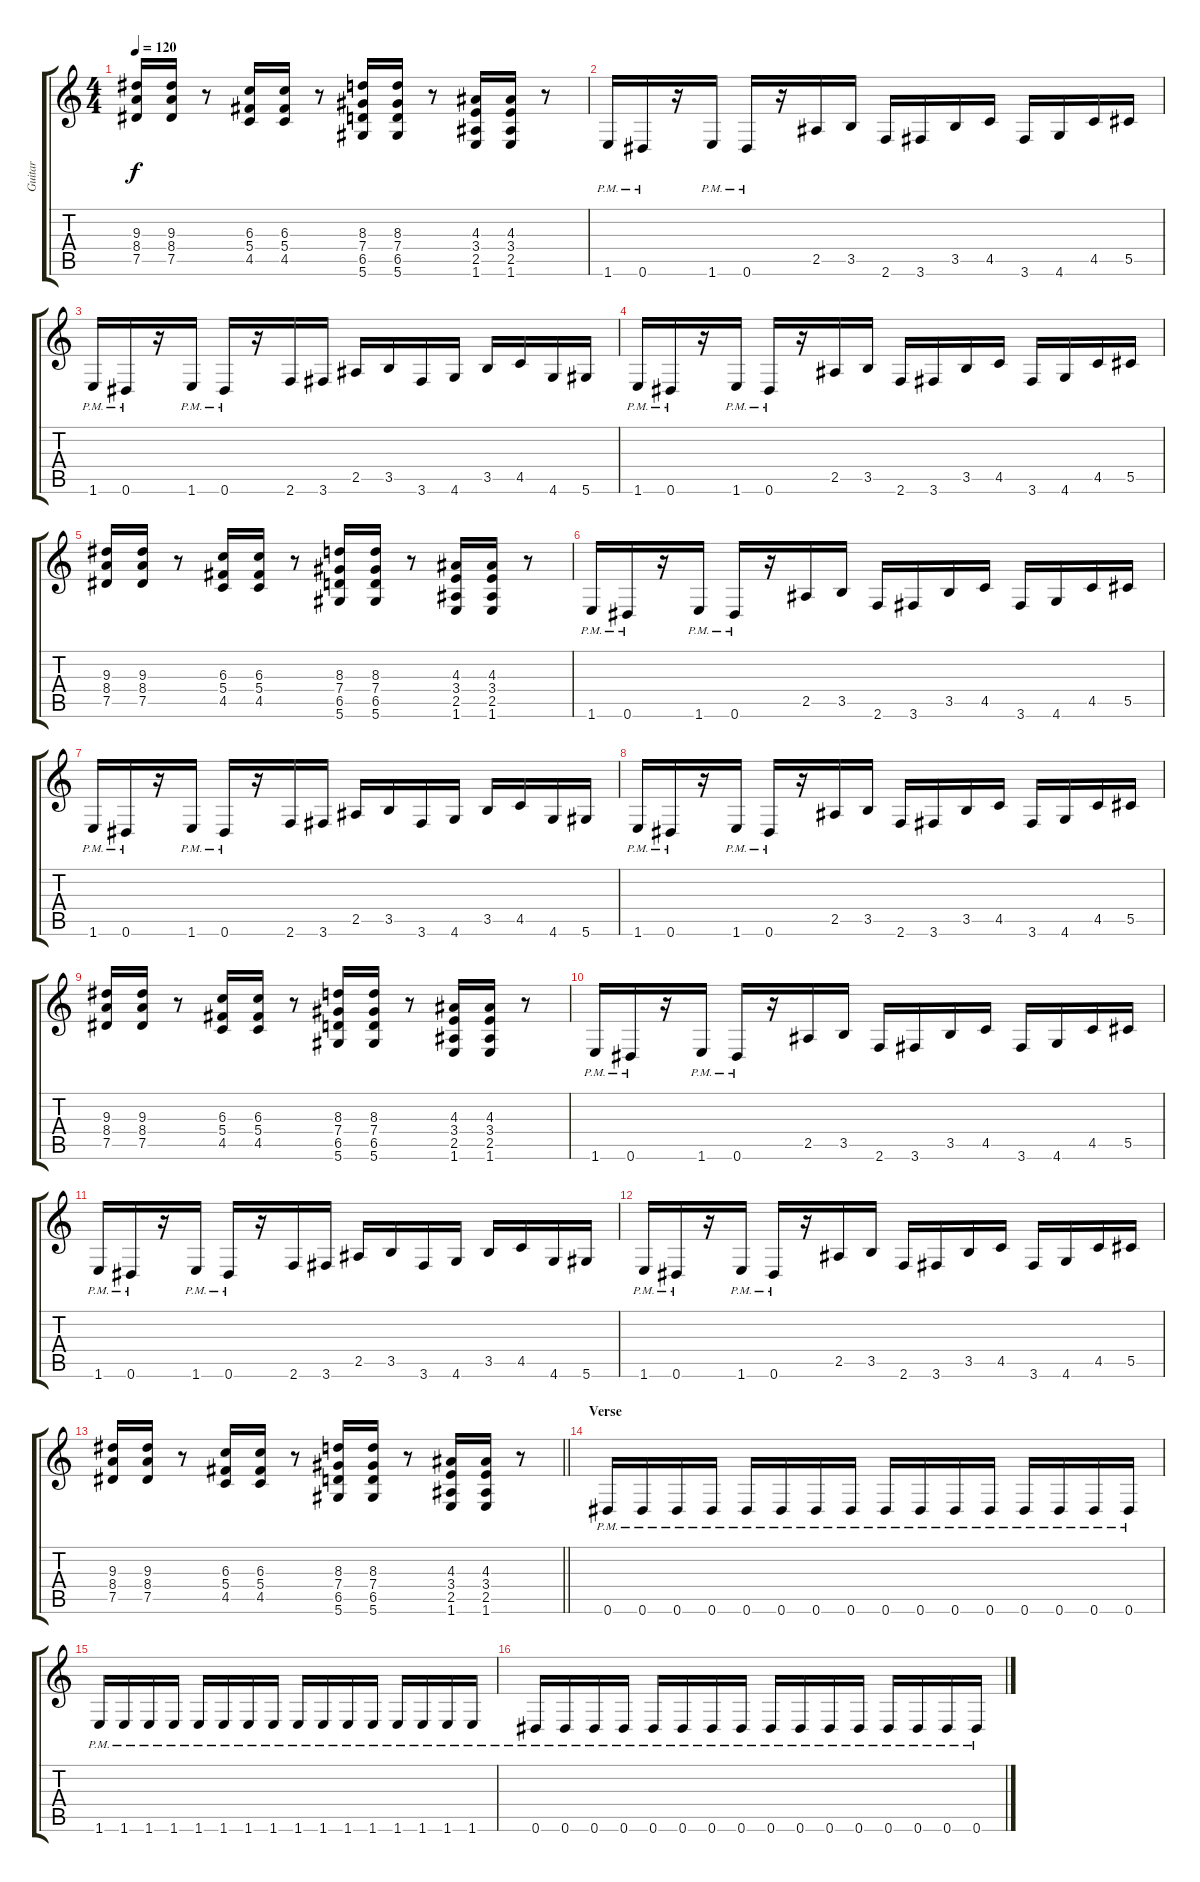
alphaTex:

\track ("Guitar" "Guitar") {instrument distortionguitar}
\staff {score tabs}
\tuning (Eb4 Bb3 Gb3 Db3 Ab2 Eb2) {hide}
\ts (4 4)
\tempo 120
\clef g2
\ks c
(9.3 8.4 7.5).16{dy f} (9.3 8.4 7.5).16 r.8 (6.3 5.4 4.5).16 (6.3 5.4 4.5).16 r.8 (8.3 7.4 6.5 5.6).16 (8.3 7.4 6.5 5.6).16 r.8 (4.3 3.4 2.5 1.6).16 (4.3 3.4 2.5 1.6).16 r.8 |
1.6{pm}.16 0.6{pm}.16 r.16 1.6{pm}.16 0.6{pm}.16 r.16 2.5.16 3.5.16 2.6.16 3.6.16 3.5.16 4.5.16 3.6.16 4.6.16 4.5.16 5.5.16 |
1.6{pm}.16 0.6{pm}.16 r.16 1.6{pm}.16 0.6{pm}.16 r.16 2.6.16 3.6.16 2.5.16 3.5.16 3.6.16 4.6.16 3.5.16 4.5.16 4.6.16 5.6.16 |
1.6{pm}.16 0.6{pm}.16 r.16 1.6{pm}.16 0.6{pm}.16 r.16 2.5.16 3.5.16 2.6.16 3.6.16 3.5.16 4.5.16 3.6.16 4.6.16 4.5.16 5.5.16 |
(9.3 8.4 7.5).16 (9.3 8.4 7.5).16 r.8 (6.3 5.4 4.5).16 (6.3 5.4 4.5).16 r.8 (8.3 7.4 6.5 5.6).16 (8.3 7.4 6.5 5.6).16 r.8 (4.3 3.4 2.5 1.6).16 (4.3 3.4 2.5 1.6).16 r.8 |
1.6{pm}.16 0.6{pm}.16 r.16 1.6{pm}.16 0.6{pm}.16 r.16 2.5.16 3.5.16 2.6.16 3.6.16 3.5.16 4.5.16 3.6.16 4.6.16 4.5.16 5.5.16 |
1.6{pm}.16 0.6{pm}.16 r.16 1.6{pm}.16 0.6{pm}.16 r.16 2.6.16 3.6.16 2.5.16 3.5.16 3.6.16 4.6.16 3.5.16 4.5.16 4.6.16 5.6.16 |
1.6{pm}.16 0.6{pm}.16 r.16 1.6{pm}.16 0.6{pm}.16 r.16 2.5.16 3.5.16 2.6.16 3.6.16 3.5.16 4.5.16 3.6.16 4.6.16 4.5.16 5.5.16 |
(9.3 8.4 7.5).16 (9.3 8.4 7.5).16 r.8 (6.3 5.4 4.5).16 (6.3 5.4 4.5).16 r.8 (8.3 7.4 6.5 5.6).16 (8.3 7.4 6.5 5.6).16 r.8 (4.3 3.4 2.5 1.6).16 (4.3 3.4 2.5 1.6).16 r.8 |
1.6{pm}.16 0.6{pm}.16 r.16 1.6{pm}.16 0.6{pm}.16 r.16 2.5.16 3.5.16 2.6.16 3.6.16 3.5.16 4.5.16 3.6.16 4.6.16 4.5.16 5.5.16 |
1.6{pm}.16 0.6{pm}.16 r.16 1.6{pm}.16 0.6{pm}.16 r.16 2.6.16 3.6.16 2.5.16 3.5.16 3.6.16 4.6.16 3.5.16 4.5.16 4.6.16 5.6.16 |
1.6{pm}.16 0.6{pm}.16 r.16 1.6{pm}.16 0.6{pm}.16 r.16 2.5.16 3.5.16 2.6.16 3.6.16 3.5.16 4.5.16 3.6.16 4.6.16 4.5.16 5.5.16 |
\barLineRight lightlight
(9.3 8.4 7.5).16 (9.3 8.4 7.5).16 r.8 (6.3 5.4 4.5).16 (6.3 5.4 4.5).16 r.8 (8.3 7.4 6.5 5.6).16 (8.3 7.4 6.5 5.6).16 r.8 (4.3 3.4 2.5 1.6).16 (4.3 3.4 2.5 1.6).16 r.8 |
\section ("" "Verse")
0.6{pm}.16 0.6{pm}.16 0.6{pm}.16 0.6{pm}.16 0.6{pm}.16 0.6{pm}.16 0.6{pm}.16 0.6{pm}.16 0.6{pm}.16 0.6{pm}.16 0.6{pm}.16 0.6{pm}.16 0.6{pm}.16 0.6{pm}.16 0.6{pm}.16 0.6{pm}.16 |
1.6{pm}.16 1.6{pm}.16 1.6{pm}.16 1.6{pm}.16 1.6{pm}.16 1.6{pm}.16 1.6{pm}.16 1.6{pm}.16 1.6{pm}.16 1.6{pm}.16 1.6{pm}.16 1.6{pm}.16 1.6{pm}.16 1.6{pm}.16 1.6{pm}.16 1.6{pm}.16 |
0.6{pm}.16 0.6{pm}.16 0.6{pm}.16 0.6{pm}.16 0.6{pm}.16 0.6{pm}.16 0.6{pm}.16 0.6{pm}.16 0.6{pm}.16 0.6{pm}.16 0.6{pm}.16 0.6{pm}.16 0.6{pm}.16 0.6{pm}.16 0.6{pm}.16 0.6{pm}.16
